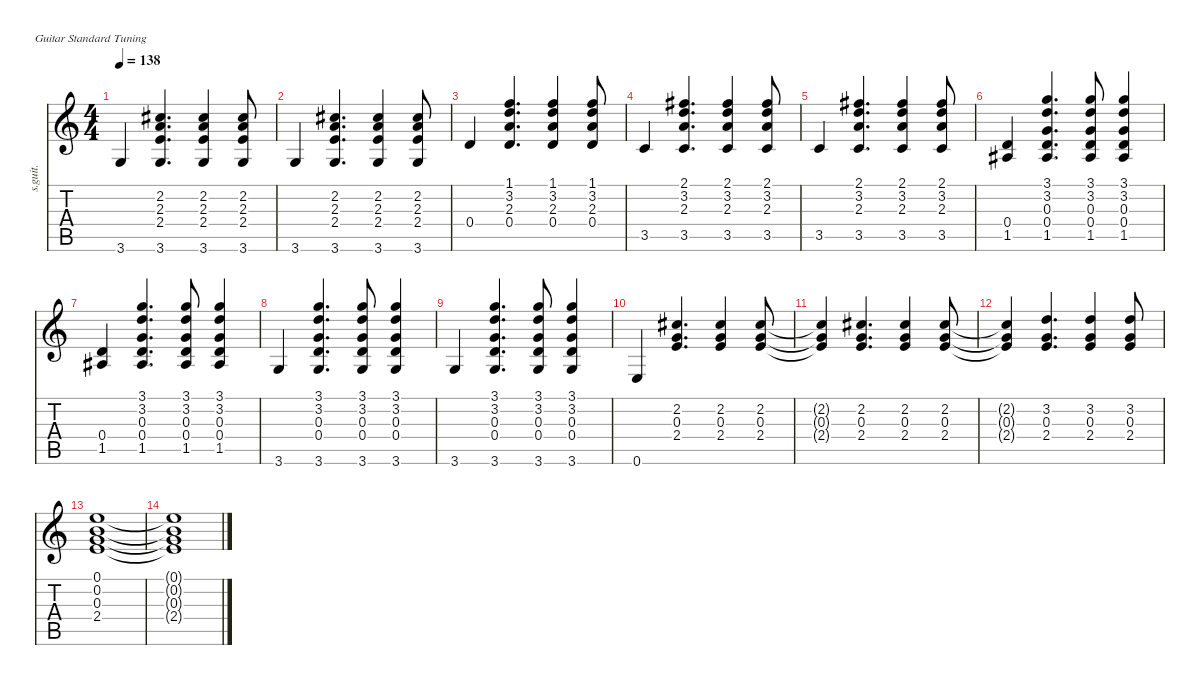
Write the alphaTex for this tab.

\defaultSystemsLayout 4
\hideDynamics
\bracketExtendMode nobrackets
\otherSystemsTrackNameOrientation horizontal
\track ("Guitar 2 (Rhythm)" "s.guit.") {instrument acousticguitarsteel}
\staff {score tabs}
\tuning (E4 B3 G3 D3 A2 E2)
\ts (4 4)
\tempo 138
\clef g2
\ks c
3.6.4{dy f beam Up} (2.2{acc #} 2.3 2.4 3.6).4{d beam Up} (2.2{acc #} 2.3 2.4 3.6).4{beam Up} (2.2{acc #} 2.3 2.4 3.6).8{beam Up} |
3.6.4{beam Up} (2.2{acc #} 2.3 2.4 3.6).4{d beam Up} (2.2{acc #} 2.3 2.4 3.6).4{beam Up} (2.2{acc #} 2.3 2.4 3.6).8{beam Up} |
0.4.4{beam Up} (1.1 3.2 2.3 0.4).4{d beam Up} (1.1 3.2 2.3 0.4).4{beam Up} (1.1 3.2 2.3 0.4).8{beam Up} |
3.5.4{beam Up} (2.1{acc #} 3.2 2.3 3.5).4{d beam Up} (2.1{acc #} 3.2 2.3 3.5).4{beam Up} (2.1{acc #} 3.2 2.3 3.5).8{beam Up} |
3.5.4{beam Up} (2.1{acc #} 3.2 2.3 3.5).4{d beam Up} (2.1{acc #} 3.2 2.3 3.5).4{beam Up} (2.1{acc #} 3.2 2.3 3.5).8{beam Up} |
(0.4 1.5{acc #}).4{beam Up} (3.1 3.2 0.3 0.4 1.5{acc #}).4{d beam Up} (3.1 3.2 0.3 0.4 1.5{acc #}).8{beam Up} (3.1 3.2 0.3 0.4 1.5{acc #}).4{beam Up} |
(0.4 1.5{acc #}).4{beam Up} (3.1 3.2 0.3 0.4 1.5{acc #}).4{d beam Up} (3.1 3.2 0.3 0.4 1.5{acc #}).8{beam Up} (3.1 3.2 0.3 0.4 1.5{acc #}).4{beam Up} |
3.6.4{beam Up} (3.1 3.2 0.3 0.4 3.6).4{d beam Up} (3.1 3.2 0.3 0.4 3.6).8{beam Up} (3.1 3.2 0.3 0.4 3.6).4{beam Up} |
3.6.4{beam Up} (3.1 3.2 0.3 0.4 3.6).4{d beam Up} (3.1 3.2 0.3 0.4 3.6).8{beam Up} (3.1 3.2 0.3 0.4 3.6).4{beam Up} |
0.6.4{beam Up} (2.2{acc #} 0.3 2.4).4{d beam Up} (2.2{acc #} 0.3 2.4).4{beam Up} (2.2{acc #} 0.3 2.4).8{beam Up} |
(2.2{t acc #} 0.3{t} 2.4{t}).4{beam Up} (2.2{acc #} 0.3 2.4).4{d beam Up} (2.2{acc #} 0.3 2.4).4{beam Up} (2.2{acc #} 0.3 2.4).8{beam Up} |
(2.2{t acc #} 0.3{t} 2.4{t}).4{beam Up} (3.2 0.3 2.4).4{d beam Up} (3.2 0.3 2.4).4{beam Up} (3.2 0.3 2.4).8{beam Up} |
(0.1 0.2 0.3 2.4).1{beam Up} |
(0.1{t} 0.2{t} 0.3{t} 2.4{t}).1{beam Up}
